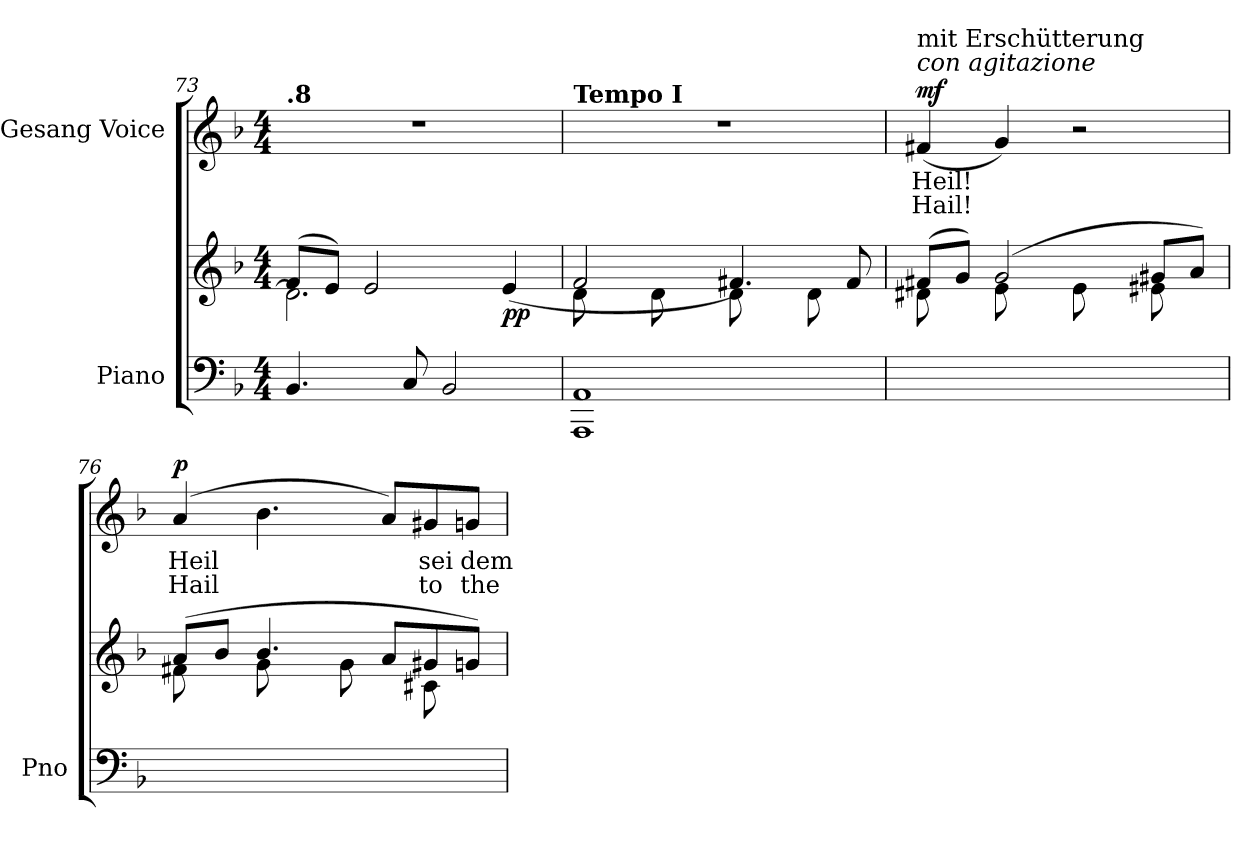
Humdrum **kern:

**kern	**kern	**dynam	**kern	**text	**text	**dynam
*part2	*part2	*part2	*part1	*part1	*part1	*part1
*staff3	*staff2	*staff2/3	*staff1	*staff1	*staff1	*staff1
*I"Piano	*	*	*I"Gesang Voice	*	*	*
*I'Pno	*	*	*	*	*	*
!!LO:LB:g=z
*clefF4	*clefG2	*	*clefG2	*	*	*
*k[b-]	*k[b-]	*	*k[b-]	*	*	*
*M4/4	*M4/4	*	*M4/4	*	*	*
*MM57	*MM57	*	*MM57	*	*	*
=73	=73	=73	=73	=73	=73	=73
*	*^	*	*	*	*	*
!	!	!	!	!LO:TX:a:B:t=.8	!	!	!
4.BB-/	(>8f/L	2.d\]	.	1r	.	.	.
.	8e/J)	.	.	.	.	.	.
.	2e/	.	.	.	.	.	.
8C/	.	.	.	.	.	.	.
2BB-/	.	.	.	.	.	.	.
!	!	!	!LO:DY:b	!	!	!	!
.	(>4e/	4ryy	pp	.	.	.	.
=74	=74	=74	=74	=74	=74	=74	=74
*	*	*	*	*MM56	*	*	*
*^	*	*	*	*	*	*	*
!	!	!	!	!	!LO:TX:a:B:t=Tempo I	!	!	!
8ryy	1AAA 1AA	2f/	(>8d\L	.	1r	.	.	.
8A/	.	.	8ryy	.	.	.	.	.
8ryy	.	.	8d\	.	.	.	.	.
8A/J	.	.	8ryy	.	.	.	.	.
8ryy	.	4.f#X/)	8d\L	.	.	.	.	.
8A/	.	.	8ryy	.	.	.	.	.
8ryy	.	.	8d\	.	.	.	.	.
8A/J)	.	8f#/	8ryy	.	.	.	.	.
*v	*v	*	*	*	*	*	*	*
=75	=75	=75	=75	=75	=75	=75	=75
!	!	!	!	!LO:TX:a:i:t=con agitazione	!	!	!
!	!	!	!	!LO:TX:a:t=mit Erschütterung	!	!	!
!	!	!	!	!	!LO:LY:b	!LO:LY:b	!LO:DY:a
8ryy	(>8f#X/L	(>8d#X\L	.	(<4f#X/	Heil!	Hail!	mf
8A/	8g/J)	8ryy	.	.	.	.	.
8ryy	(>2g/	8e\	.	4g/)	.	.	.
8A/J	.	8ryy	.	.	.	.	.
8ryy	.	8e\L	.	2r	.	.	.
8A/	.	8ryy	.	.	.	.	.
8ryy	8g#X/L	8e#X\	.	.	.	.	.
8A/J)	8a/J)	8ryy	.	.	.	.	.
=76	=76	=76	=76	=76	=76	=76	=76
!	!	!	!	!	!LO:LY:b	!LO:LY:b	!LO:DY:a
8ryy	(>8a/L	(>8f#X\L	.	(>4a/	Heil	Hail	p
8A/	8b-/J	8ryy	.	.	.	.	.
8ryy	4.b-/	8g\	.	4.b-\	.	.	.
8A/J	.	8ryy	.	.	.	.	.
8ryy	.	8g\L	.	.	.	.	.
8A/	8a/L	8ryy	.	8a/L)	.	.	.
!	!	!	!	!	!LO:LY:b	!LO:LY:b	!
8ryy	8g#X/	8c#X\	.	8g#X/	sei	to	.
!	!	!	!	!	!LO:LY:b	!LO:LY:b	!
8A/J)	8gn/J)	8ryy	.	8gn/J	dem	the	.
*	*v	*v	*	*	*	*	*
=	=	=	=	=	=	=
*-	*-	*-	*-	*-	*-	*-
